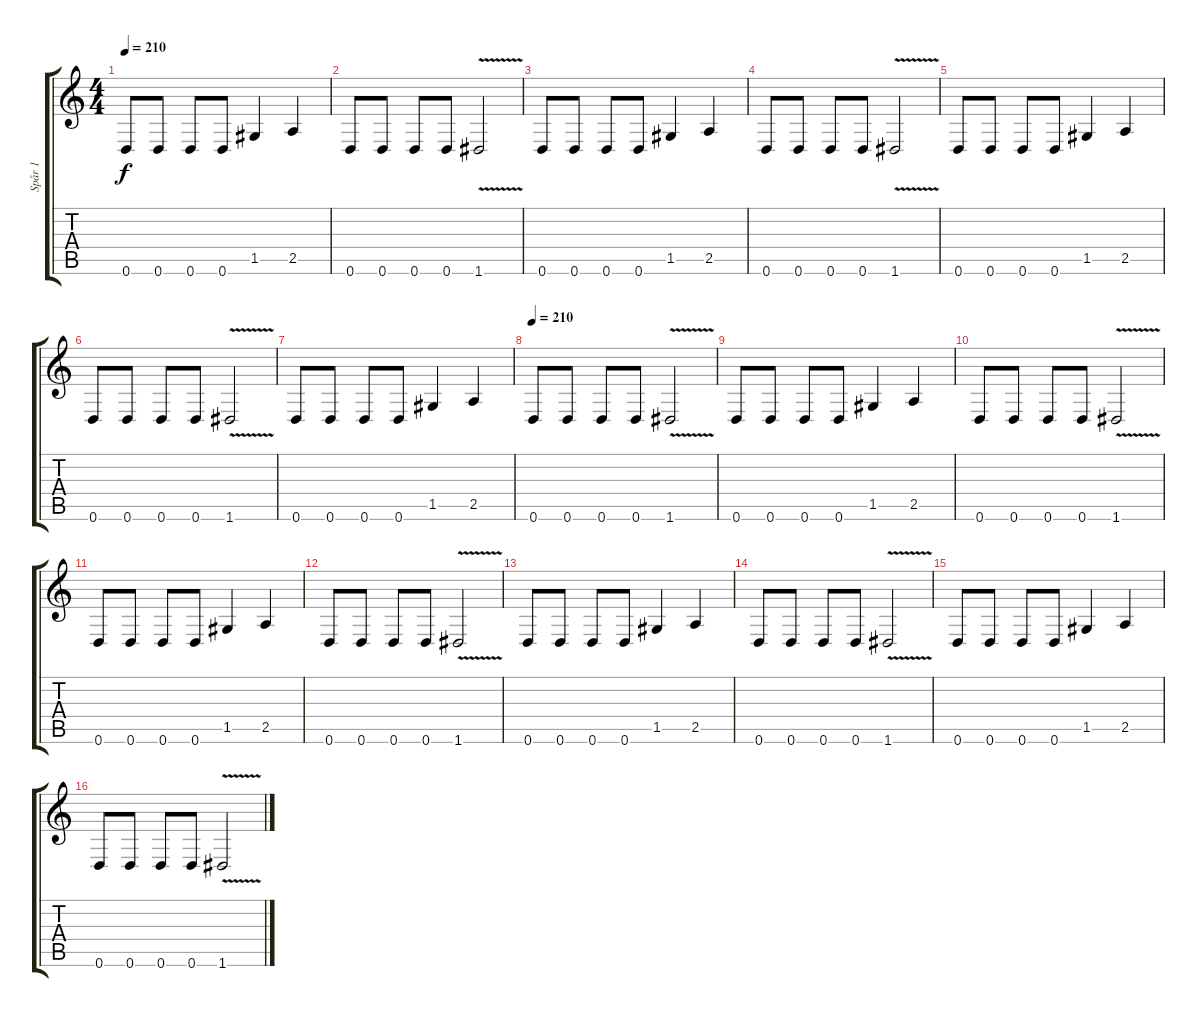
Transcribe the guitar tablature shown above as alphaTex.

\track ("Spår 1" "Spår 1") {instrument distortionguitar}
\staff {score tabs}
\tuning (D4 A3 F3 C3 G2 D2) {hide}
\ts (4 4)
\tempo 210
\clef g2
\ks c
0.6.8{dy f} 0.6.8 0.6.8 0.6.8 1.5.4 2.5.4 |
0.6.8 0.6.8 0.6.8 0.6.8 1.6{v}.2 |
0.6.8 0.6.8 0.6.8 0.6.8 1.5.4 2.5.4 |
0.6.8 0.6.8 0.6.8 0.6.8 1.6{v}.2 |
0.6.8 0.6.8 0.6.8 0.6.8 1.5.4 2.5.4 |
0.6.8 0.6.8 0.6.8 0.6.8 1.6{v}.2 |
0.6.8 0.6.8 0.6.8 0.6.8 1.5.4 2.5.4 |
\tempo 210
0.6.8 0.6.8 0.6.8 0.6.8 1.6{v}.2 |
0.6.8 0.6.8 0.6.8 0.6.8 1.5.4 2.5.4 |
0.6.8 0.6.8 0.6.8 0.6.8 1.6{v}.2 |
0.6.8 0.6.8 0.6.8 0.6.8 1.5.4 2.5.4 |
0.6.8 0.6.8 0.6.8 0.6.8 1.6{v}.2 |
0.6.8 0.6.8 0.6.8 0.6.8 1.5.4 2.5.4 |
0.6.8 0.6.8 0.6.8 0.6.8 1.6{v}.2 |
0.6.8 0.6.8 0.6.8 0.6.8 1.5.4 2.5.4 |
0.6.8 0.6.8 0.6.8 0.6.8 1.6{v}.2
